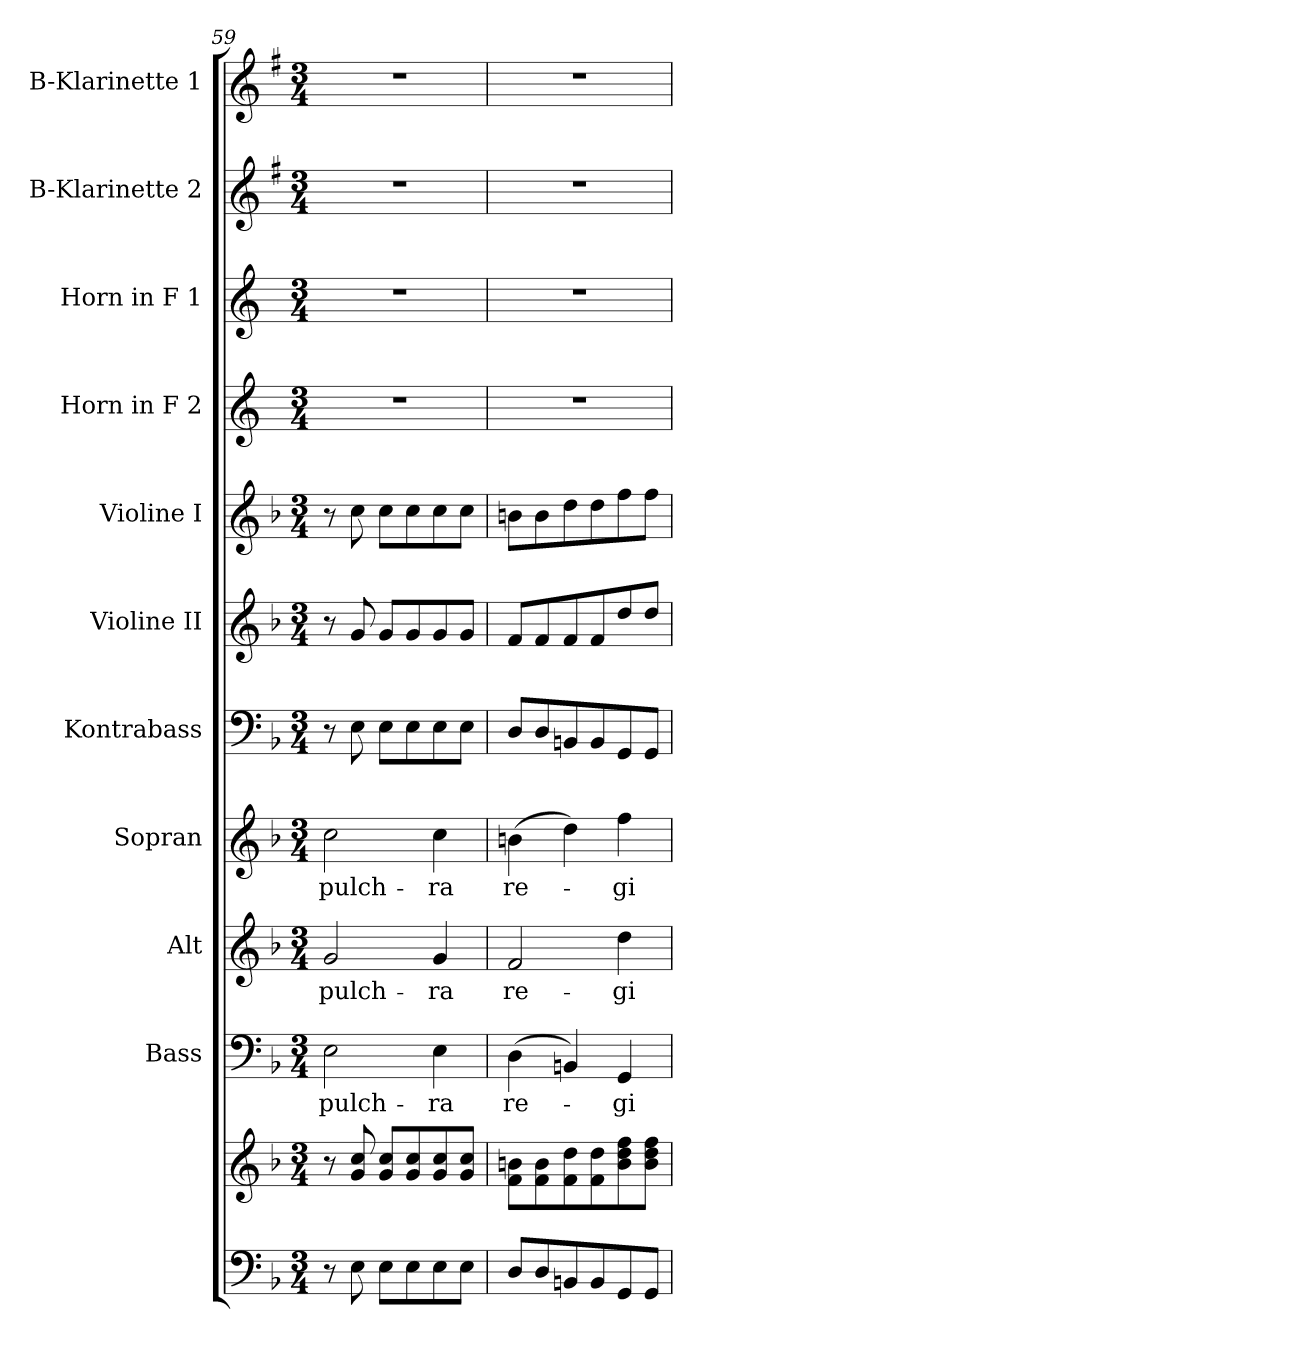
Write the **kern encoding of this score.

**kern	**kern	**kern	**text	**kern	**text	**kern	**text	**kern	**kern	**kern	**kern	**kern	**kern	**kern
*part11	*part11	*part10	*part10	*part9	*part9	*part8	*part8	*part7	*part6	*part5	*part4	*part3	*part2	*part1
*staff12	*staff11	*staff10	*staff10	*staff9	*staff9	*staff8	*staff8	*staff7	*staff6	*staff5	*staff4	*staff3	*staff2	*staff1
*	*	*I"Bass	*	*I"Alt	*	*I"Sopran	*	*I"Kontrabass	*I"Violine II	*I"Violine I	*I"Horn in F 2	*I"Horn in F 1	*I"B-Klarinette 2	*I"B-Klarinette 1
*	*	*I'B.	*	*I'A.	*	*I'S.	*	*I'Kb.	*I'Vl. II	*I'Vl. I	*	*	*I'B Kl. 2	*I'B Kl. 1
*clefF4	*clefG2	*clefF4	*	*clefG2	*	*clefG2	*	*clefF4	*clefG2	*clefG2	*clefG2	*clefG2	*clefG2	*clefG2
*	*	*	*	*	*	*	*	*ITrd7c12	*	*	*ITrd4c7	*ITrd4c7	*ITrd1c2	*ITrd1c2
*k[b-]	*k[b-]	*k[b-]	*	*k[b-]	*	*k[b-]	*	*k[b-]	*k[b-]	*k[b-]	*k[b-]	*k[b-]	*k[b-]	*k[b-]
*F:	*F:	*F:	*	*F:	*	*F:	*	*F:	*F:	*F:	*F:	*F:	*F:	*F:
*M3/4	*M3/4	*M3/4	*	*M3/4	*	*M3/4	*	*M3/4	*M3/4	*M3/4	*M3/4	*M3/4	*M3/4	*M3/4
=59	=59	=59	=59	=59	=59	=59	=59	=59	=59	=59	=59	=59	=59	=59
!	!	!	!LO:LY:b	!	!LO:LY:b	!	!LO:LY:b	!	!	!	!	!	!	!
8r	8r	2E\	-pulch-	2g/	-pulch-	2cc\	-pulch-	8r	8r	8r	2.r	2.r	2.r	2.r
8E\	8g/ 8cc/	.	.	.	.	.	.	8EE\	8g/	8cc\	.	.	.	.
8E\L	8g/ 8cc/L	.	.	.	.	.	.	8EE\L	8g/L	8cc\L	.	.	.	.
8E\	8g/ 8cc/	.	.	.	.	.	.	8EE\	8g/	8cc\	.	.	.	.
!	!	!	!LO:LY:b	!	!LO:LY:b	!	!LO:LY:b	!	!	!	!	!	!	!
8E\	8g/ 8cc/	4E\	-ra	4g/	-ra	4cc\	-ra	8EE\	8g/	8cc\	.	.	.	.
8E\J	8g/ 8cc/J	.	.	.	.	.	.	8EE\J	8g/J	8cc\J	.	.	.	.
!!LO:PB:g=z
=60	=60	=60	=60	=60	=60	=60	=60	=60	=60	=60	=60	=60	=60	=60
!	!	!	!LO:LY:b	!	!LO:LY:b	!	!LO:LY:b	!	!	!	!	!	!	!
8D/L	8f\ 8bn\L	(>4D\	re-	2f/	re-	(>4bn\	re-	8DD/L	8f/L	8bn\L	2.r	2.r	2.r	2.r
8D/	8f\ 8b\	.	.	.	.	.	.	8DD/	8f/	8b\	.	.	.	.
8BBn/	8f\ 8dd\	4BBn/)	.	.	.	4dd\)	.	8BBBn/	8f/	8dd\	.	.	.	.
8BB/	8f\ 8dd\	.	.	.	.	.	.	8BBB/	8f/	8dd\	.	.	.	.
!	!	!	!LO:LY:b	!	!LO:LY:b	!	!LO:LY:b	!	!	!	!	!	!	!
8GG/	8b\ 8dd\ 8ff\	4GG/	-gi-	4dd\	-gi-	4ff\	-gi-	8GGG/	8dd/	8ff\	.	.	.	.
8GG/J	8b\ 8dd\ 8ff\J	.	.	.	.	.	.	8GGG/J	8dd/J	8ff\J	.	.	.	.
=	=	=	=	=	=	=	=	=	=	=	=	=	=	=
*-	*-	*-	*-	*-	*-	*-	*-	*-	*-	*-	*-	*-	*-	*-
